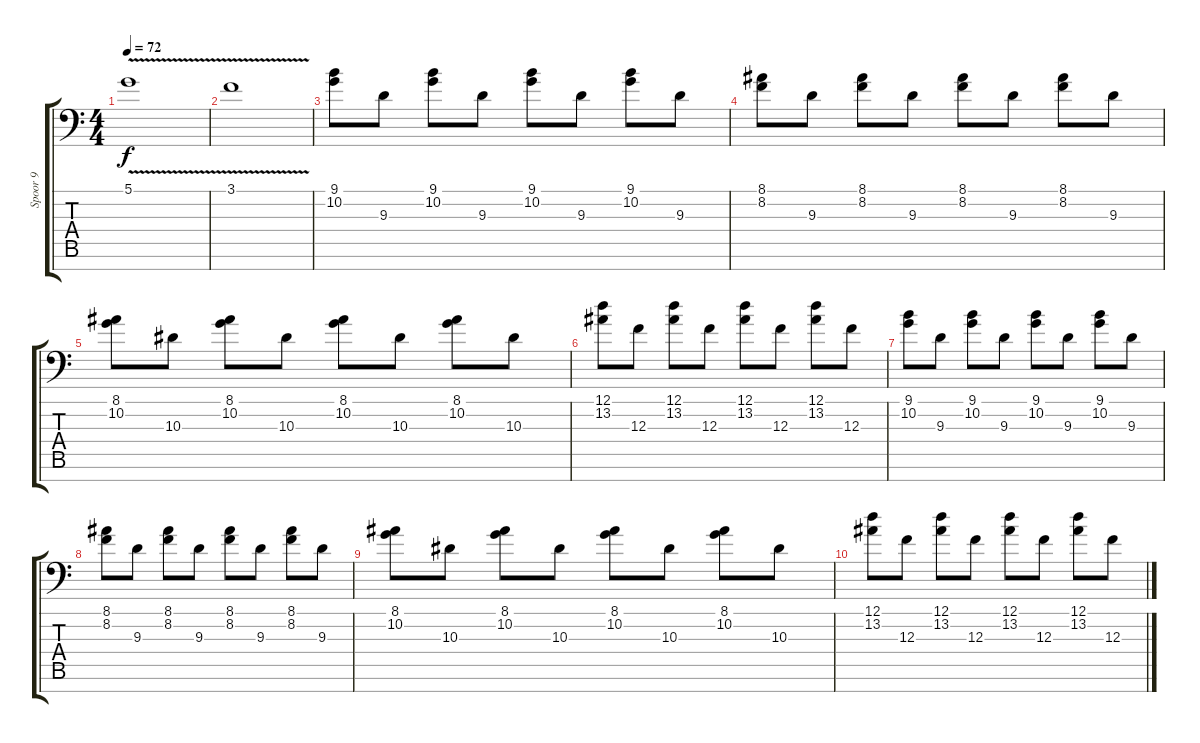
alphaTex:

\track ("Spoor 9" "Spoor 9") {instrument pad2warm}
\staff {score tabs}
\tuning (D4 A3 F3 C3 G2 D2 A1) {hide}
\ts (4 4)
\tempo 72
\clef f4
\ks c
5.1{v}.1{dy f} |
3.1{v}.1 |
(9.1 10.2).8 9.3.8 (9.1 10.2).8 9.3.8 (9.1 10.2).8 9.3.8 (9.1 10.2).8 9.3.8 |
(8.1 8.2).8 9.3.8 (8.1 8.2).8 9.3.8 (8.1 8.2).8 9.3.8 (8.1 8.2).8 9.3.8 |
(8.1 10.2).8 10.3.8 (8.1 10.2).8 10.3.8 (8.1 10.2).8 10.3.8 (8.1 10.2).8 10.3.8 |
(12.1 13.2).8 12.3.8 (12.1 13.2).8 12.3.8 (12.1 13.2).8 12.3.8 (12.1 13.2).8 12.3.8 |
(9.1 10.2).8 9.3.8 (9.1 10.2).8 9.3.8 (9.1 10.2).8 9.3.8 (9.1 10.2).8 9.3.8 |
(8.1 8.2).8 9.3.8 (8.1 8.2).8 9.3.8 (8.1 8.2).8 9.3.8 (8.1 8.2).8 9.3.8 |
(8.1 10.2).8 10.3.8 (8.1 10.2).8 10.3.8 (8.1 10.2).8 10.3.8 (8.1 10.2).8 10.3.8 |
(12.1 13.2).8 12.3.8 (12.1 13.2).8 12.3.8 (12.1 13.2).8 12.3.8 (12.1 13.2).8 12.3.8
